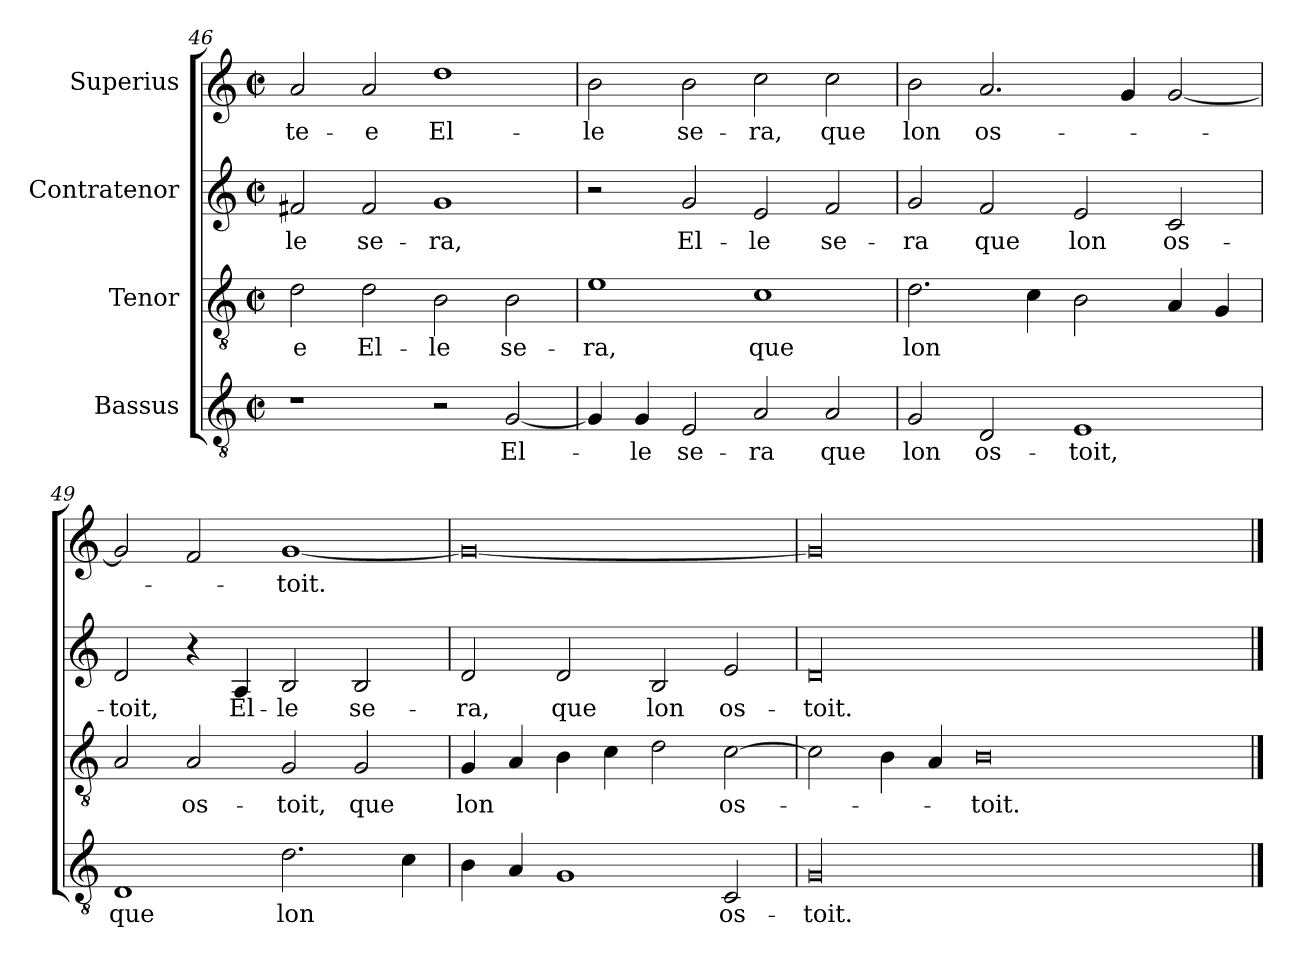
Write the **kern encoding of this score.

**kern	**text	**kern	**text	**kern	**text	**kern	**text
*part4	*part4	*part3	*part3	*part2	*part2	*part1	*part1
*staff4	*staff4	*staff3	*staff3	*staff2	*staff2	*staff1	*staff1
*I"Bassus	*	*I"Tenor	*	*I"Contratenor	*	*I"Superius	*
*clefGv2	*	*clefGv2	*	*clefG2	*	*clefG2	*
*k[]	*	*k[]	*	*k[]	*	*k[]	*
*C:	*	*C:	*	*C:	*	*C:	*
*M2/2	*	*M2/2	*	*M2/2	*	*M2/2	*
*met(c|)	*	*met(c|)	*	*met(c|)	*	*met(c|)	*
=46	=46	=46	=46	=46	=46	=46	=46
1r	.	2d\	-e	2f#X/	-le	2a/	-te-
.	.	2d\	El-	2f#/	se-	2a/	-e
2r	.	2B\	-le	1g/	-ra,	1dd\	El-
[2G/	El-	2B\	se-	.	.	.	.
=47	=47	=47	=47	=47	=47	=47	=47
4G/]	.	1e\	-ra,	2r	.	2b\	-le
4G/	-le	.	.	.	.	.	.
2E/	se-	.	.	2g/	El-	2b\	se-
2A/	-ra	1c\	que	2e/	-le	2cc\	-ra,
2A/	que	.	.	2f/	se-	2cc\	que
!!LO:LB:g=z
=48	=48	=48	=48	=48	=48	=48	=48
2G/	lon	2.d\	lon	2g/	-ra	2b\	lon
2D/	os-	.	.	2f/	que	2.a/	os-
.	.	4c\	.	.	.	.	.
1E/	-toit,	2B\	.	2e/	lon	.	.
.	.	.	.	.	.	4g/	.
.	.	4A/	.	2c/	os-	[2g/	.
.	.	4G/	.	.	.	.	.
=49	=49	=49	=49	=49	=49	=49	=49
1D/	que	2A/	.	2d/	-toit,	2g/]	.
.	.	2A/	os-	4r	.	2f/	.
.	.	.	.	4A/	El-	.	.
2.d\	lon	2G/	-toit,	2B/	-le	[1g/	-toit.
.	.	2G/	que	2B/	se-	.	.
4c\	.	.	.	.	.	.	.
=50	=50	=50	=50	=50	=50	=50	=50
4B\	.	4G/	lon	2d/	-ra,	0g/_	.
4A/	.	4A/	.	.	.	.	.
1G/	.	4B\	.	2d/	que	.	.
.	.	4c\	.	.	.	.	.
.	.	2d\	.	2B/	lon	.	.
2C/	os-	[2c\	os-	2e/	os-	.	.
=51	=51	=51	=51	=51	=51	=51	=51
00G/	-toit.	2c\]	.	00d/	-toit.	00g/]	.
.	.	4B\	.	.	.	.	.
.	.	4A/	.	.	.	.	.
.	.	0B\	-toit.	.	.	.	.
.	.	1ryy	.	.	.	.	.
==	==	==	==	==	==	==	==
*-	*-	*-	*-	*-	*-	*-	*-
